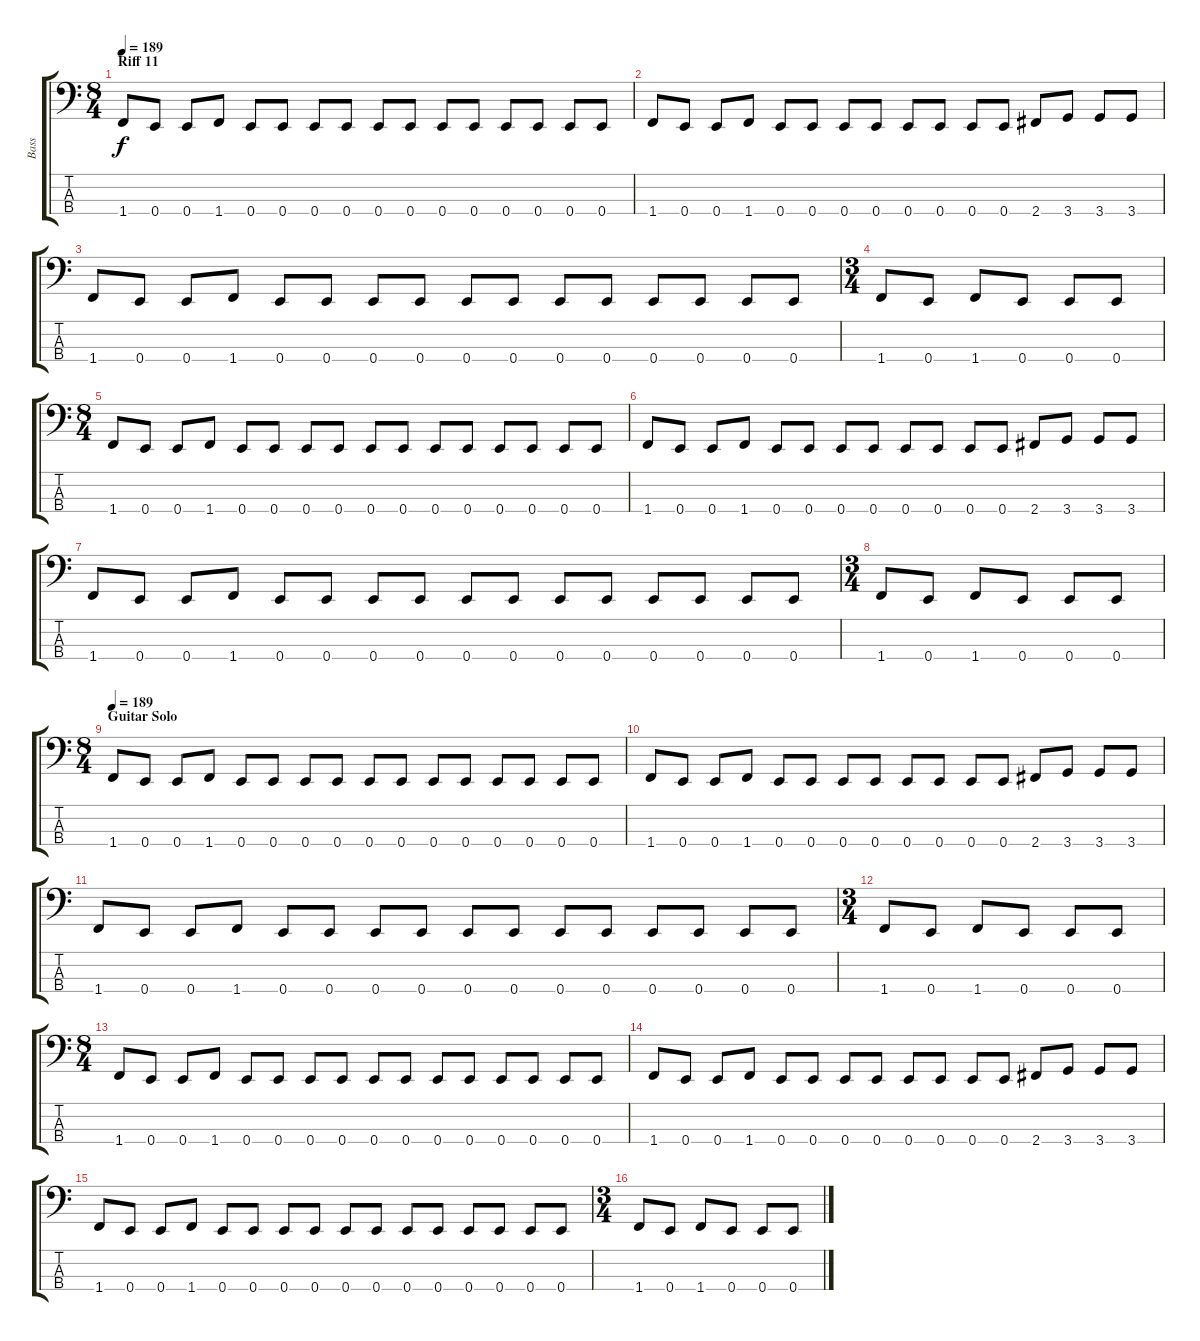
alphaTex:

\track ("Bass" "Bass") {instrument electricbassfinger}
\staff {score tabs}
\tuning (G2 D2 A1 E1) {hide}
\ts (8 4)
\section ("" "Riff 11")
\tempo 189
\clef f4
\ks c
1.4.8{dy f} 0.4.8 0.4.8 1.4.8 0.4.8 0.4.8 0.4.8 0.4.8 0.4.8 0.4.8 0.4.8 0.4.8 0.4.8 0.4.8 0.4.8 0.4.8 |
1.4.8 0.4.8 0.4.8 1.4.8 0.4.8 0.4.8 0.4.8 0.4.8 0.4.8 0.4.8 0.4.8 0.4.8 2.4.8 3.4.8 3.4.8 3.4.8 |
1.4.8 0.4.8 0.4.8 1.4.8 0.4.8 0.4.8 0.4.8 0.4.8 0.4.8 0.4.8 0.4.8 0.4.8 0.4.8 0.4.8 0.4.8 0.4.8 |
\ts (3 4)
1.4.8 0.4.8 1.4.8 0.4.8 0.4.8 0.4.8 |
\ts (8 4)
1.4.8 0.4.8 0.4.8 1.4.8 0.4.8 0.4.8 0.4.8 0.4.8 0.4.8 0.4.8 0.4.8 0.4.8 0.4.8 0.4.8 0.4.8 0.4.8 |
1.4.8 0.4.8 0.4.8 1.4.8 0.4.8 0.4.8 0.4.8 0.4.8 0.4.8 0.4.8 0.4.8 0.4.8 2.4.8 3.4.8 3.4.8 3.4.8 |
1.4.8 0.4.8 0.4.8 1.4.8 0.4.8 0.4.8 0.4.8 0.4.8 0.4.8 0.4.8 0.4.8 0.4.8 0.4.8 0.4.8 0.4.8 0.4.8 |
\ts (3 4)
1.4.8 0.4.8 1.4.8 0.4.8 0.4.8 0.4.8 |
\ts (8 4)
\section ("" "Guitar Solo")
\tempo 189
1.4.8 0.4.8 0.4.8 1.4.8 0.4.8 0.4.8 0.4.8 0.4.8 0.4.8 0.4.8 0.4.8 0.4.8 0.4.8 0.4.8 0.4.8 0.4.8 |
1.4.8 0.4.8 0.4.8 1.4.8 0.4.8 0.4.8 0.4.8 0.4.8 0.4.8 0.4.8 0.4.8 0.4.8 2.4.8 3.4.8 3.4.8 3.4.8 |
1.4.8 0.4.8 0.4.8 1.4.8 0.4.8 0.4.8 0.4.8 0.4.8 0.4.8 0.4.8 0.4.8 0.4.8 0.4.8 0.4.8 0.4.8 0.4.8 |
\ts (3 4)
1.4.8 0.4.8 1.4.8 0.4.8 0.4.8 0.4.8 |
\ts (8 4)
1.4.8 0.4.8 0.4.8 1.4.8 0.4.8 0.4.8 0.4.8 0.4.8 0.4.8 0.4.8 0.4.8 0.4.8 0.4.8 0.4.8 0.4.8 0.4.8 |
1.4.8 0.4.8 0.4.8 1.4.8 0.4.8 0.4.8 0.4.8 0.4.8 0.4.8 0.4.8 0.4.8 0.4.8 2.4.8 3.4.8 3.4.8 3.4.8 |
1.4.8 0.4.8 0.4.8 1.4.8 0.4.8 0.4.8 0.4.8 0.4.8 0.4.8 0.4.8 0.4.8 0.4.8 0.4.8 0.4.8 0.4.8 0.4.8 |
\ts (3 4)
1.4.8 0.4.8 1.4.8 0.4.8 0.4.8 0.4.8
